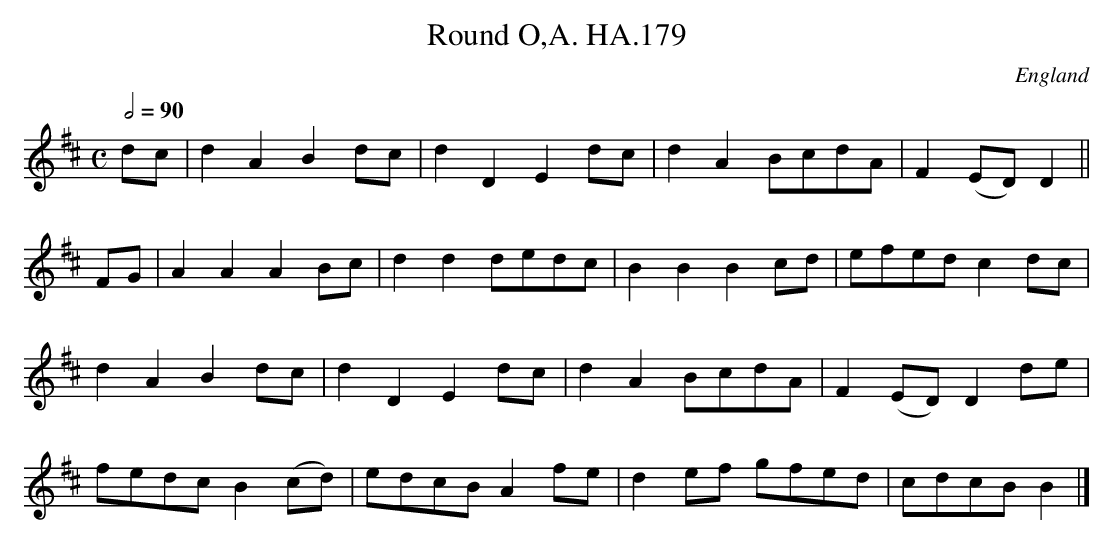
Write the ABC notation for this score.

X:1
T:Round O,A. HA.179
M:C
L:1/8
Q:1/2=90
O:England
K:D major
dc|d2A2B2dc|d2D2E2dc|d2A2 BcdA|F2(ED)D2||!
FG|A2A2A2Bc|d2d2dedc|B2B2B2cd|efed c2 dc|!
d2A2B2 dc|d2D2E2 dc|d2A2BcdA|F2(ED)D2 de|!
fedc B2 (cd)|edcB A2 fe|d2 ef gfed|cdcB B2|]
